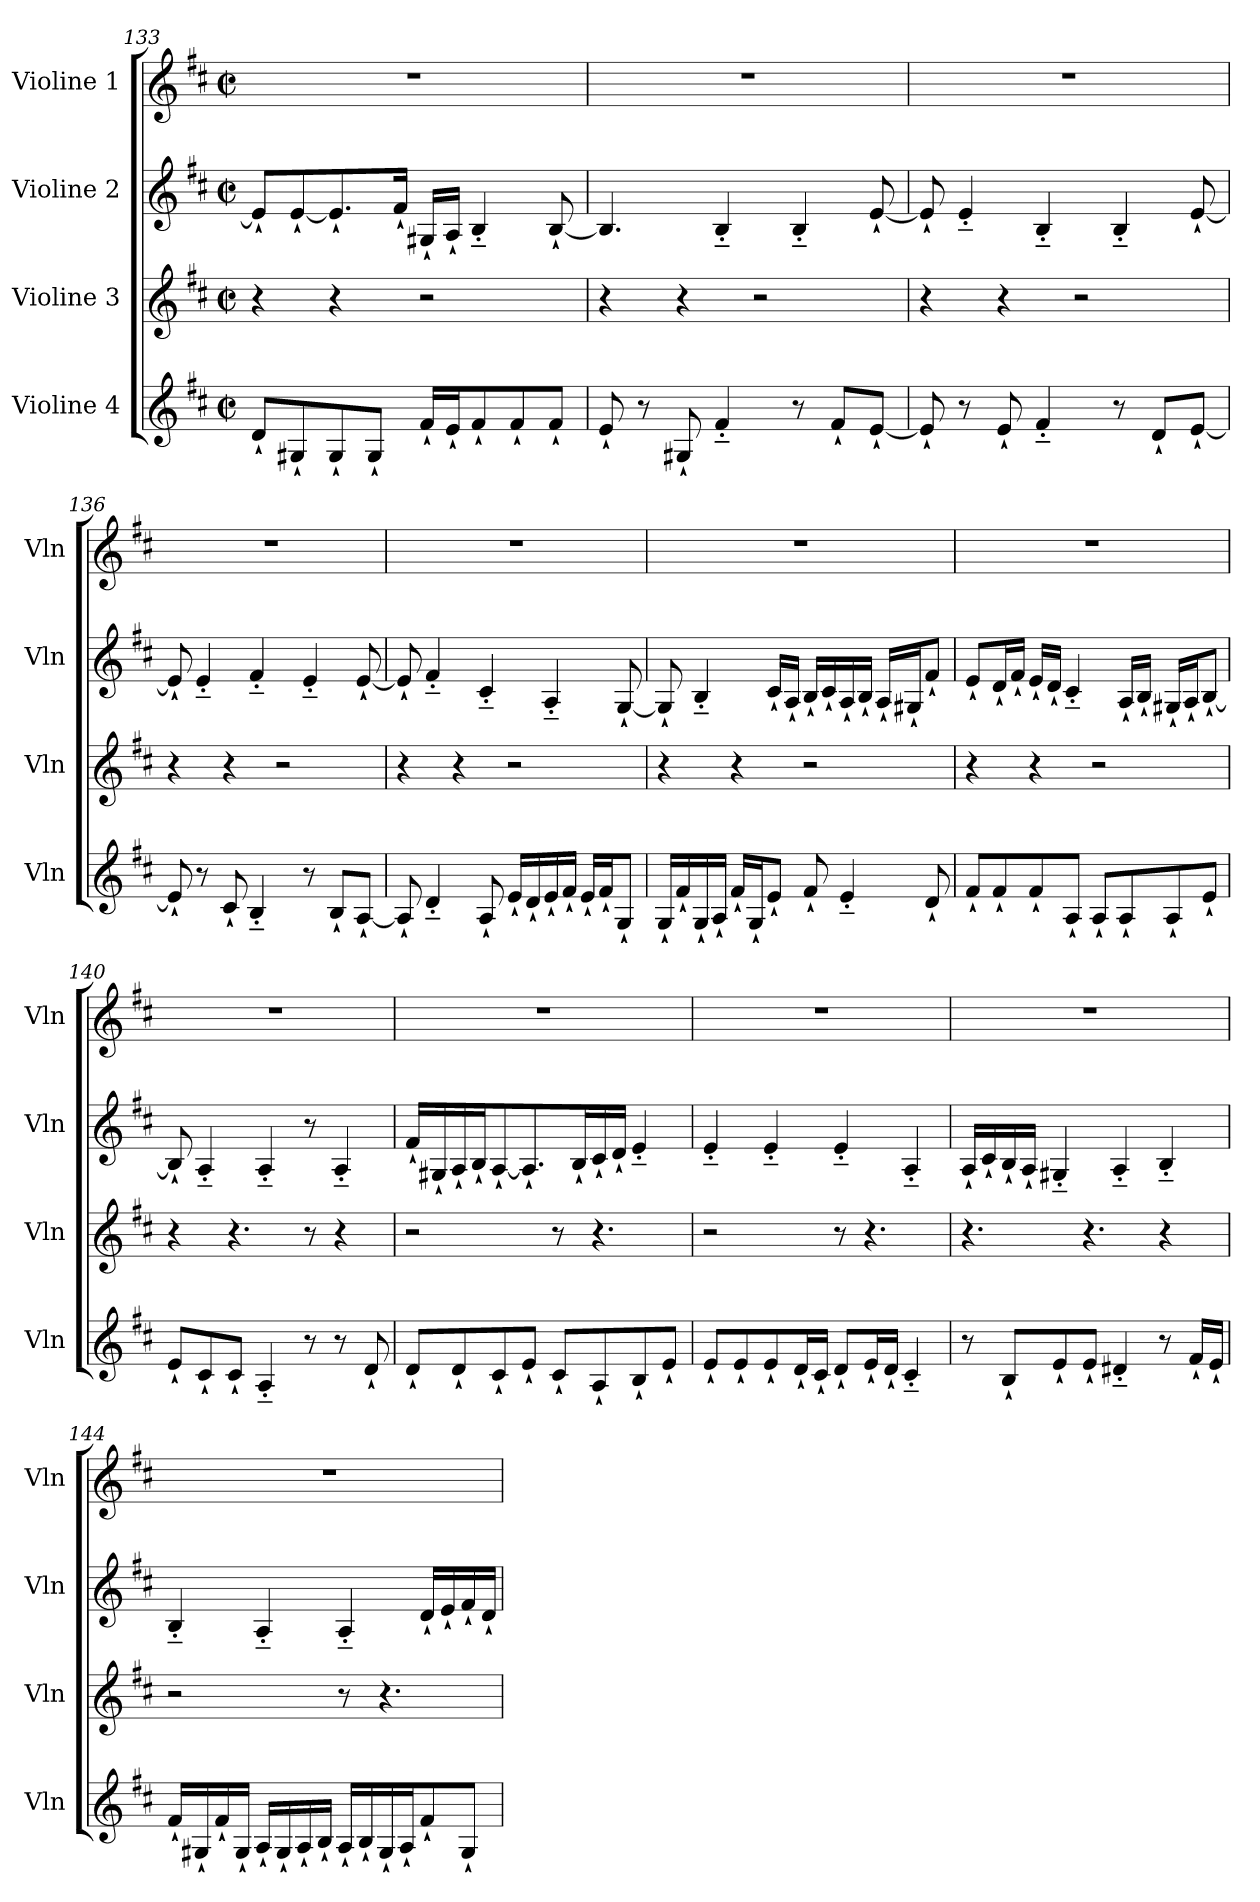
**kern	**kern	**kern	**kern
*part4	*part3	*part2	*part1
*staff4	*staff3	*staff2	*staff1
*I"Violine 4	*I"Violine 3	*I"Violine 2	*I"Violine 1
*I'Vln	*I'Vln	*I'Vln	*I'Vln
!!LO:LB:g=z
*clefG2	*clefG2	*clefG2	*clefG2
*k[f#c#]	*k[f#c#]	*k[f#c#]	*k[f#c#]
*D:	*D:	*D:	*D:
*M2/2	*M2/2	*M2/2	*M2/2
*met(c|)	*met(c|)	*met(c|)	*met(c|)
=133	=133	=133	=133
8d`/L	4r	8e`/L]	1r
8G#X`/	.	[8e`/	.
8G#`/	4r	8.e`/]	.
8G#`/J	.	.	.
.	.	16f#`/Jk	.
16f#`/LL	2r	16G#X`/LL	.
16e`/J	.	16A`/JJ	.
8f#`/	.	4B~'/	.
8f#`/	.	.	.
8f#`/J	.	[8B`/	.
=134	=134	=134	=134
8e`/	4r	4.B/]	1r
8r	.	.	.
8G#X`/	4r	.	.
4f#~'/	.	4B~'/	.
.	2r	.	.
8r	.	4B~'/	.
8f#`/L	.	.	.
[8e`/J	.	[8e`/	.
=135	=135	=135	=135
8e`/]	4r	8e`/]	1r
8r	.	4e~'/	.
8e`/	4r	.	.
4f#~'/	.	4B~'/	.
.	2r	.	.
8r	.	4B~'/	.
8d`/L	.	.	.
[8e`/J	.	[8e`/	.
=136	=136	=136	=136
8e`/]	4r	8e`/]	1r
8r	.	4e~'/	.
8c#`/	4r	.	.
4B~'/	.	4f#~'/	.
.	2r	.	.
8r	.	4e~'/	.
8B`/L	.	.	.
[8A`/J	.	[8e`/	.
!!LO:LB:g=z
=137	=137	=137	=137
8A`/]	4r	8e`/]	1r
4d~'/	.	4f#~'/	.
.	4r	.	.
8A`/	.	4c#~'/	.
16e`/LL	2r	.	.
16d`/	.	.	.
16e`/	.	4A~'/	.
16f#`/JJ	.	.	.
16e`/LL	.	.	.
16f#`/J	.	.	.
8G`/J	.	[8G`/	.
=138	=138	=138	=138
16G`/LL	4r	8G`/]	1r
16f#`/	.	.	.
16G`/	.	4B~'/	.
16A`/JJ	.	.	.
16f#`/LL	4r	.	.
16G`/J	.	.	.
8e`/J	.	16c#`/LL	.
.	.	16A`/JJ	.
8f#`/	2r	16B`/LL	.
.	.	16c#`/	.
4e~'/	.	16A`/	.
.	.	16B`/JJ	.
.	.	16A`/LL	.
.	.	16G#X`/J	.
8d`/	.	8f#`/J	.
=139	=139	=139	=139
8f#`/L	4r	8e`/L	1r
8f#`/	.	16d`/L	.
.	.	16f#`/JJ	.
8f#`/	4r	16e`/LL	.
.	.	16d`/JJ	.
8A`/J	.	4c#~'/	.
8A`/L	2r	.	.
8A`/	.	16A`/LL	.
.	.	16B`/JJ	.
8A`/	.	16G#X`/LL	.
.	.	16A`/J	.
8e`/J	.	[8B`/J	.
!!LO:PB:g=z
=140	=140	=140	=140
8e`/L	4r	8B`/]	1r
8c#`/	.	4A~'/	.
8c#`/J	4.r	.	.
4A~'/	.	4A~'/	.
8r	8r	8r	.
8r	4r	4A~'/	.
8d`/	.	.	.
=141	=141	=141	=141
8d`/L	2r	16f#`/LL	1r
.	.	16G#X`/	.
8d`/	.	16A`/	.
.	.	16B`/J	.
8c#`/	.	[8A`/	.
8e`/J	.	8.A`/]	.
8c#`/L	8r	.	.
.	.	16B`/L	.
8A`/	4.r	16c#`/	.
.	.	16d`/JJ	.
8B`/	.	4e~'/	.
8e`/J	.	.	.
=142	=142	=142	=142
8e`/L	2r	4e~'/	1r
8e`/	.	.	.
8e`/	.	4e~'/	.
16d`/L	.	.	.
16c#`/JJ	.	.	.
8d`/L	8r	4e~'/	.
16e`/L	4.r	.	.
16d`/JJ	.	.	.
4c#~'/	.	4A~'/	.
=143	=143	=143	=143
8r	4.r	16A`/LL	1r
.	.	16c#`/	.
8B`/L	.	16B`/	.
.	.	16A`/JJ	.
8e`/	.	4G#X~'/	.
8e`/J	4.r	.	.
4d#X~'/	.	4A~'/	.
8r	4r	4B~'/	.
16f#`/LL	.	.	.
16e`/JJ	.	.	.
!!LO:LB:g=z
=144	=144	=144	=144
16f#`/LL	2r	4B~'/	1r
16G#X`/	.	.	.
16f#`/	.	.	.
16G#`/JJ	.	.	.
16A`/LL	.	4A~'/	.
16G#`/	.	.	.
16A`/	.	.	.
16B`/JJ	.	.	.
16A`/LL	8r	4A~'/	.
16B`/	.	.	.
16G#`/	4.r	.	.
16A`/J	.	.	.
8f#`/	.	16d`/LL	.
.	.	16e`/	.
8G#`/J	.	16f#`/	.
.	.	16d`/JJ	.
=	=	=	=
*-	*-	*-	*-
